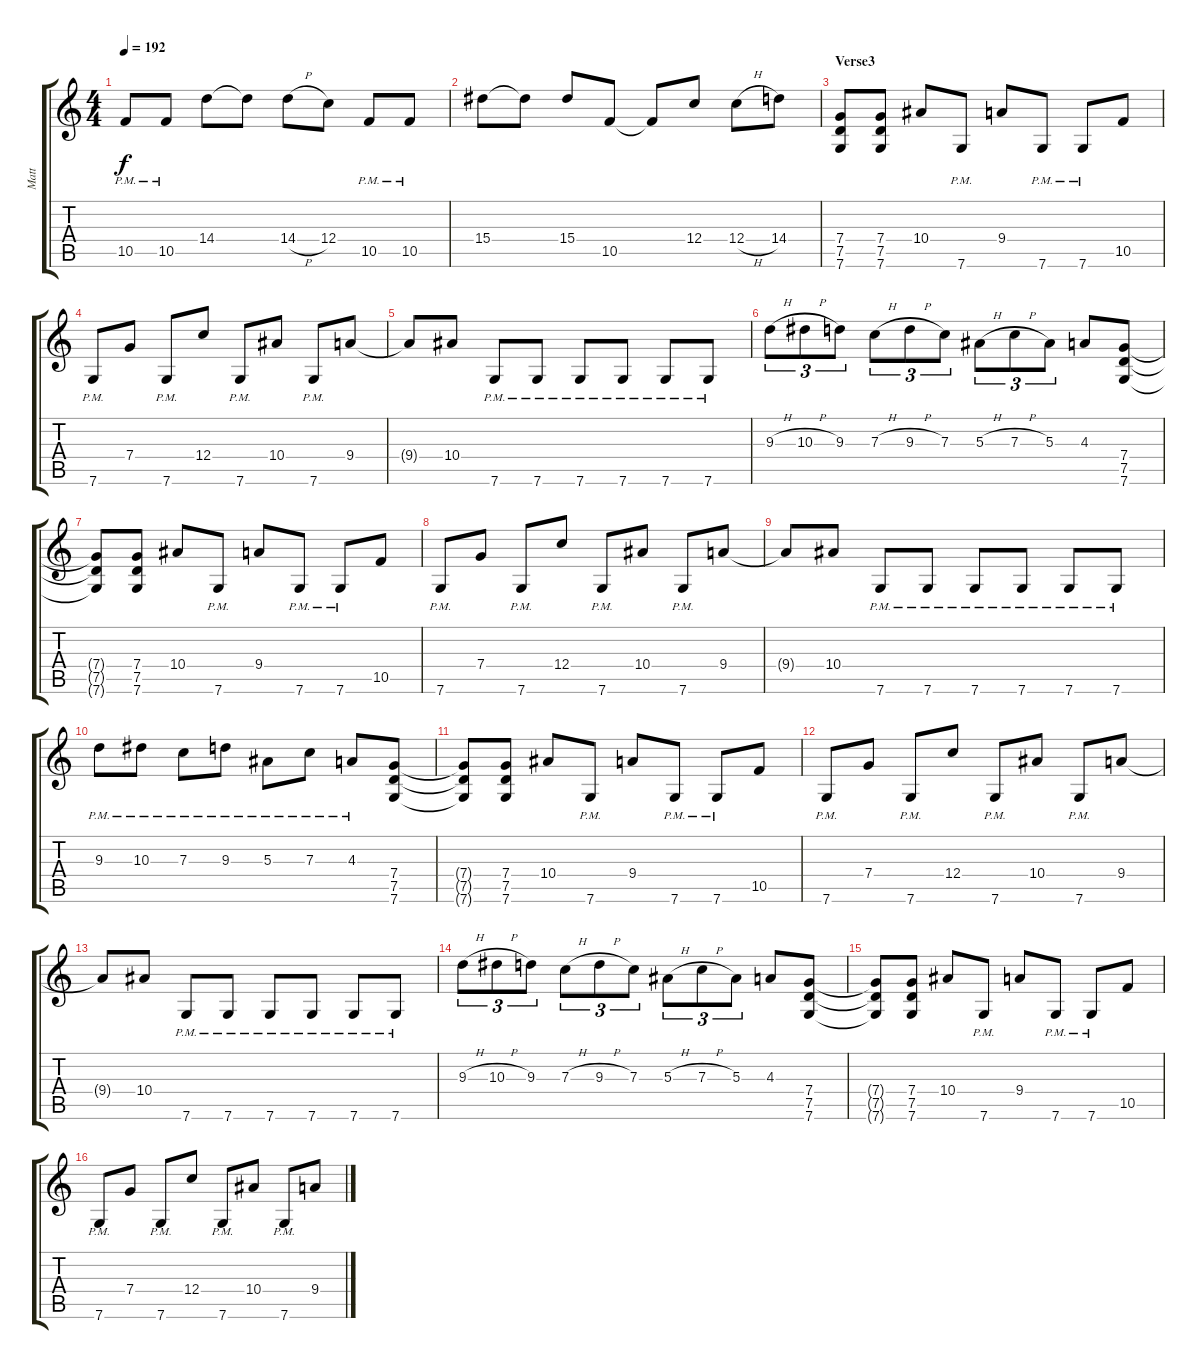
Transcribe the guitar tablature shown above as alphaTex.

\track ("Matt" "Matt") {instrument distortionguitar}
\staff {score tabs}
\tuning (D4 A3 F3 C3 G2 C2) {hide}
\ts (4 4)
\tempo 192
\clef g2
\ks c
10.5{pm}.8{dy f volume 16} 10.5{pm}.8 14.4.8 14.4{t}.8 14.4{h}.8 12.4.8 10.5{pm}.8 10.5{pm}.8 |
15.4.8 15.4{t}.8 15.4.8 10.5.8 10.5{t}.8 12.4.8 12.4{h}.8 14.4.8 |
\section ("" "Verse3")
(7.4 7.5 7.6).8 (7.4 7.5 7.6).8 10.4.8 7.6{pm}.8 9.4.8 7.6{pm}.8 7.6{pm}.8 10.5.8 |
7.6{pm}.8 7.4.8 7.6{pm}.8 12.4.8 7.6{pm}.8 10.4.8 7.6{pm}.8 9.4.8 |
9.4{t}.8 10.4.8 7.6{pm}.8 7.6{pm}.8 7.6{pm}.8 7.6{pm}.8 7.6{pm}.8 7.6{pm}.8 |
9.3{h}.8{tu (3 2)} 10.3{h}.8{tu (3 2)} 9.3.8{tu (3 2)} 7.3{h}.8{tu (3 2)} 9.3{h}.8{tu (3 2)} 7.3.8{tu (3 2)} 5.3{h}.8{tu (3 2)} 7.3{h}.8{tu (3 2)} 5.3.8{tu (3 2)} 4.3.8 (7.4 7.5 7.6).8 |
(7.4{t} 7.5{t} 7.6{t}).8 (7.4 7.5 7.6).8 10.4.8 7.6{pm}.8 9.4.8 7.6{pm}.8 7.6{pm}.8 10.5.8 |
7.6{pm}.8 7.4.8 7.6{pm}.8 12.4.8 7.6{pm}.8 10.4.8 7.6{pm}.8 9.4.8 |
9.4{t}.8 10.4.8 7.6{pm}.8 7.6{pm}.8 7.6{pm}.8 7.6{pm}.8 7.6{pm}.8 7.6{pm}.8 |
9.3{pm}.8 10.3{pm}.8 7.3{pm}.8 9.3{pm}.8 5.3{pm}.8 7.3{pm}.8 4.3{pm}.8 (7.4 7.5 7.6).8 |
(7.4{t} 7.5{t} 7.6{t}).8 (7.4 7.5 7.6).8 10.4.8 7.6{pm}.8 9.4.8 7.6{pm}.8 7.6{pm}.8 10.5.8 |
7.6{pm}.8 7.4.8 7.6{pm}.8 12.4.8 7.6{pm}.8 10.4.8 7.6{pm}.8 9.4.8 |
9.4{t}.8 10.4.8 7.6{pm}.8 7.6{pm}.8 7.6{pm}.8 7.6{pm}.8 7.6{pm}.8 7.6{pm}.8 |
9.3{h}.8{tu (3 2)} 10.3{h}.8{tu (3 2)} 9.3.8{tu (3 2)} 7.3{h}.8{tu (3 2)} 9.3{h}.8{tu (3 2)} 7.3.8{tu (3 2)} 5.3{h}.8{tu (3 2)} 7.3{h}.8{tu (3 2)} 5.3.8{tu (3 2)} 4.3.8 (7.4 7.5 7.6).8 |
(7.4{t} 7.5{t} 7.6{t}).8 (7.4 7.5 7.6).8 10.4.8 7.6{pm}.8 9.4.8 7.6{pm}.8 7.6{pm}.8 10.5.8 |
7.6{pm}.8 7.4.8 7.6{pm}.8 12.4.8 7.6{pm}.8 10.4.8 7.6{pm}.8 9.4.8
